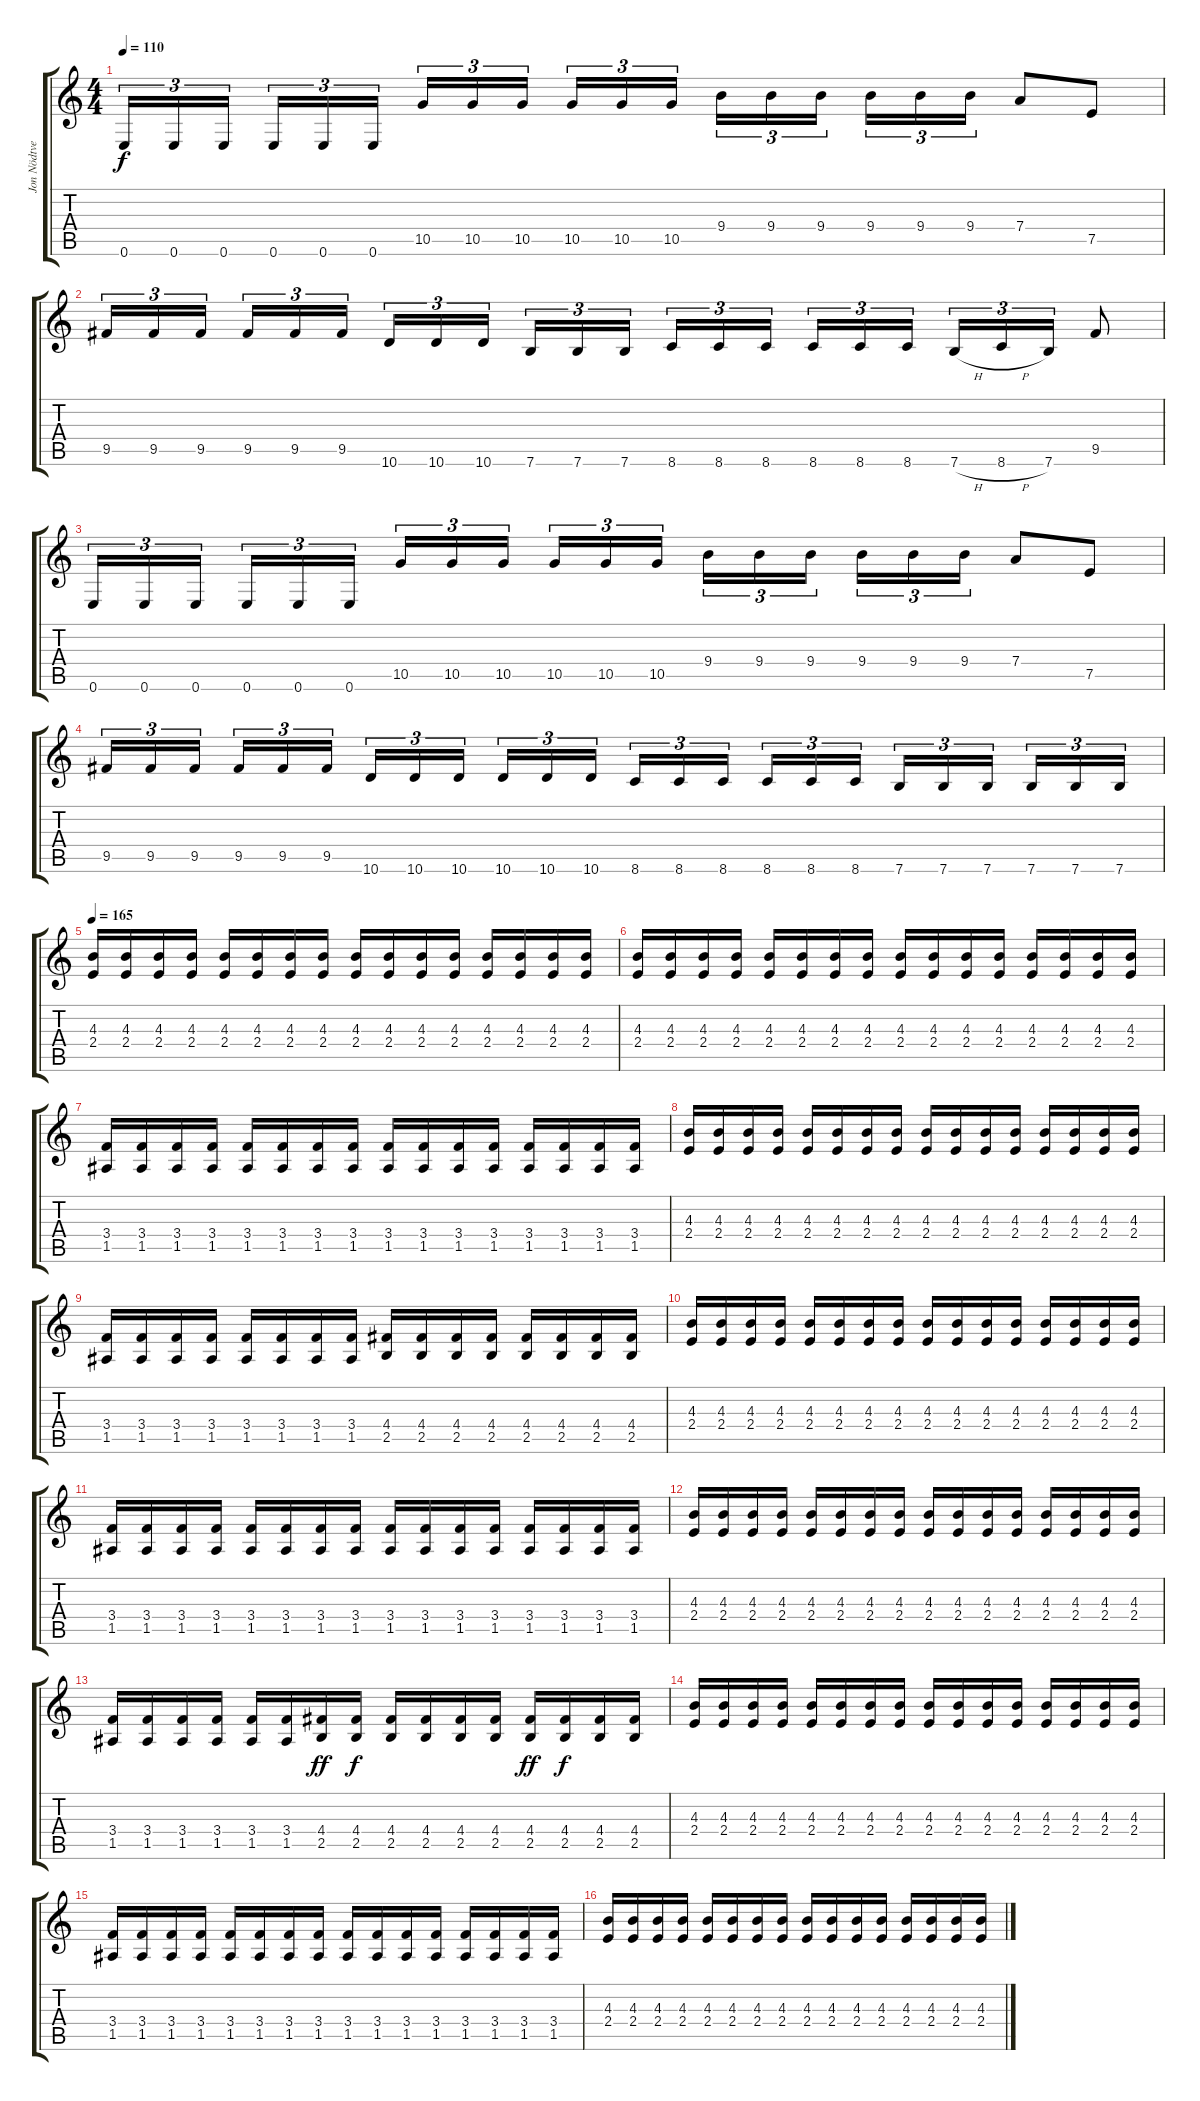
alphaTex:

\track ("Jon Nödtveidt" "Jon Nödtve") {instrument overdrivenguitar}
\staff {score tabs}
\tuning (E4 B3 G3 D3 A2 E2) {hide}
\ts (4 4)
\tempo 110
\clef g2
\ks c
0.6.16{tu (3 2) dy f} 0.6.16{tu (3 2)} 0.6.16{tu (3 2)} 0.6.16{tu (3 2)} 0.6.16{tu (3 2)} 0.6.16{tu (3 2)} 10.5.16{tu (3 2)} 10.5.16{tu (3 2)} 10.5.16{tu (3 2)} 10.5.16{tu (3 2)} 10.5.16{tu (3 2)} 10.5.16{tu (3 2)} 9.4.16{tu (3 2)} 9.4.16{tu (3 2)} 9.4.16{tu (3 2)} 9.4.16{tu (3 2)} 9.4.16{tu (3 2)} 9.4.16{tu (3 2)} 7.4.8 7.5.8 |
9.5.16{tu (3 2)} 9.5.16{tu (3 2)} 9.5.16{tu (3 2)} 9.5.16{tu (3 2)} 9.5.16{tu (3 2)} 9.5.16{tu (3 2)} 10.6.16{tu (3 2)} 10.6.16{tu (3 2)} 10.6.16{tu (3 2)} 7.6.16{tu (3 2)} 7.6.16{tu (3 2)} 7.6.16{tu (3 2)} 8.6.16{tu (3 2)} 8.6.16{tu (3 2)} 8.6.16{tu (3 2)} 8.6.16{tu (3 2)} 8.6.16{tu (3 2)} 8.6.16{tu (3 2)} 7.6{h}.16{tu (3 2)} 8.6{h}.16{tu (3 2)} 7.6.16{tu (3 2)} 9.5.8 |
0.6.16{tu (3 2)} 0.6.16{tu (3 2)} 0.6.16{tu (3 2)} 0.6.16{tu (3 2)} 0.6.16{tu (3 2)} 0.6.16{tu (3 2)} 10.5.16{tu (3 2)} 10.5.16{tu (3 2)} 10.5.16{tu (3 2)} 10.5.16{tu (3 2)} 10.5.16{tu (3 2)} 10.5.16{tu (3 2)} 9.4.16{tu (3 2)} 9.4.16{tu (3 2)} 9.4.16{tu (3 2)} 9.4.16{tu (3 2)} 9.4.16{tu (3 2)} 9.4.16{tu (3 2)} 7.4.8 7.5.8 |
9.5.16{tu (3 2)} 9.5.16{tu (3 2)} 9.5.16{tu (3 2)} 9.5.16{tu (3 2)} 9.5.16{tu (3 2)} 9.5.16{tu (3 2)} 10.6.16{tu (3 2)} 10.6.16{tu (3 2)} 10.6.16{tu (3 2)} 10.6.16{tu (3 2)} 10.6.16{tu (3 2)} 10.6.16{tu (3 2)} 8.6.16{tu (3 2)} 8.6.16{tu (3 2)} 8.6.16{tu (3 2)} 8.6.16{tu (3 2)} 8.6.16{tu (3 2)} 8.6.16{tu (3 2)} 7.6.16{tu (3 2)} 7.6.16{tu (3 2)} 7.6.16{tu (3 2)} 7.6.16{tu (3 2)} 7.6.16{tu (3 2)} 7.6.16{tu (3 2)} |
\tempo 165
(4.3 2.4).16{volume 9} (4.3 2.4).16 (4.3 2.4).16 (4.3 2.4).16 (4.3 2.4).16 (4.3 2.4).16 (4.3 2.4).16 (4.3 2.4).16 (4.3 2.4).16 (4.3 2.4).16 (4.3 2.4).16 (4.3 2.4).16 (4.3 2.4).16 (4.3 2.4).16 (4.3 2.4).16 (4.3 2.4).16 |
(4.3 2.4).16{volume 13} (4.3 2.4).16 (4.3 2.4).16 (4.3 2.4).16 (4.3 2.4).16 (4.3 2.4).16 (4.3 2.4).16 (4.3 2.4).16 (4.3 2.4).16 (4.3 2.4).16 (4.3 2.4).16 (4.3 2.4).16 (4.3 2.4).16 (4.3 2.4).16 (4.3 2.4).16 (4.3 2.4).16 |
(3.4 1.5).16 (3.4 1.5).16 (3.4 1.5).16 (3.4 1.5).16 (3.4 1.5).16 (3.4 1.5).16 (3.4 1.5).16 (3.4 1.5).16 (3.4 1.5).16 (3.4 1.5).16 (3.4 1.5).16 (3.4 1.5).16 (3.4 1.5).16 (3.4 1.5).16 (3.4 1.5).16 (3.4 1.5).16 |
(4.3 2.4).16 (4.3 2.4).16 (4.3 2.4).16 (4.3 2.4).16 (4.3 2.4).16 (4.3 2.4).16 (4.3 2.4).16 (4.3 2.4).16 (4.3 2.4).16 (4.3 2.4).16 (4.3 2.4).16 (4.3 2.4).16 (4.3 2.4).16 (4.3 2.4).16 (4.3 2.4).16 (4.3 2.4).16 |
(3.4 1.5).16 (3.4 1.5).16 (3.4 1.5).16 (3.4 1.5).16 (3.4 1.5).16 (3.4 1.5).16 (3.4 1.5).16 (3.4 1.5).16 (4.4 2.5).16 (4.4 2.5).16 (4.4 2.5).16 (4.4 2.5).16 (4.4 2.5).16 (4.4 2.5).16 (4.4 2.5).16 (4.4 2.5).16 |
(4.3 2.4).16 (4.3 2.4).16 (4.3 2.4).16 (4.3 2.4).16 (4.3 2.4).16 (4.3 2.4).16 (4.3 2.4).16 (4.3 2.4).16 (4.3 2.4).16 (4.3 2.4).16 (4.3 2.4).16 (4.3 2.4).16 (4.3 2.4).16 (4.3 2.4).16 (4.3 2.4).16 (4.3 2.4).16 |
(3.4 1.5).16 (3.4 1.5).16 (3.4 1.5).16 (3.4 1.5).16 (3.4 1.5).16 (3.4 1.5).16 (3.4 1.5).16 (3.4 1.5).16 (3.4 1.5).16 (3.4 1.5).16 (3.4 1.5).16 (3.4 1.5).16 (3.4 1.5).16 (3.4 1.5).16 (3.4 1.5).16 (3.4 1.5).16 |
(4.3 2.4).16 (4.3 2.4).16 (4.3 2.4).16 (4.3 2.4).16 (4.3 2.4).16 (4.3 2.4).16 (4.3 2.4).16 (4.3 2.4).16 (4.3 2.4).16 (4.3 2.4).16 (4.3 2.4).16 (4.3 2.4).16 (4.3 2.4).16 (4.3 2.4).16 (4.3 2.4).16 (4.3 2.4).16 |
(3.4 1.5).16 (3.4 1.5).16 (3.4 1.5).16 (3.4 1.5).16 (3.4 1.5).16 (3.4 1.5).16 (4.4 2.5).16{dy ff} (4.4 2.5).16{dy f} (4.4 2.5).16 (4.4 2.5).16 (4.4 2.5).16 (4.4 2.5).16 (4.4 2.5).16{dy ff} (4.4 2.5).16{dy f} (4.4 2.5).16 (4.4 2.5).16 |
(4.3 2.4).16 (4.3 2.4).16 (4.3 2.4).16 (4.3 2.4).16 (4.3 2.4).16 (4.3 2.4).16 (4.3 2.4).16 (4.3 2.4).16 (4.3 2.4).16 (4.3 2.4).16 (4.3 2.4).16 (4.3 2.4).16 (4.3 2.4).16 (4.3 2.4).16 (4.3 2.4).16 (4.3 2.4).16 |
(3.4 1.5).16 (3.4 1.5).16 (3.4 1.5).16 (3.4 1.5).16 (3.4 1.5).16 (3.4 1.5).16 (3.4 1.5).16 (3.4 1.5).16 (3.4 1.5).16 (3.4 1.5).16 (3.4 1.5).16 (3.4 1.5).16 (3.4 1.5).16 (3.4 1.5).16 (3.4 1.5).16 (3.4 1.5).16 |
(4.3 2.4).16 (4.3 2.4).16 (4.3 2.4).16 (4.3 2.4).16 (4.3 2.4).16 (4.3 2.4).16 (4.3 2.4).16 (4.3 2.4).16 (4.3 2.4).16 (4.3 2.4).16 (4.3 2.4).16 (4.3 2.4).16 (4.3 2.4).16 (4.3 2.4).16 (4.3 2.4).16 (4.3 2.4).16
